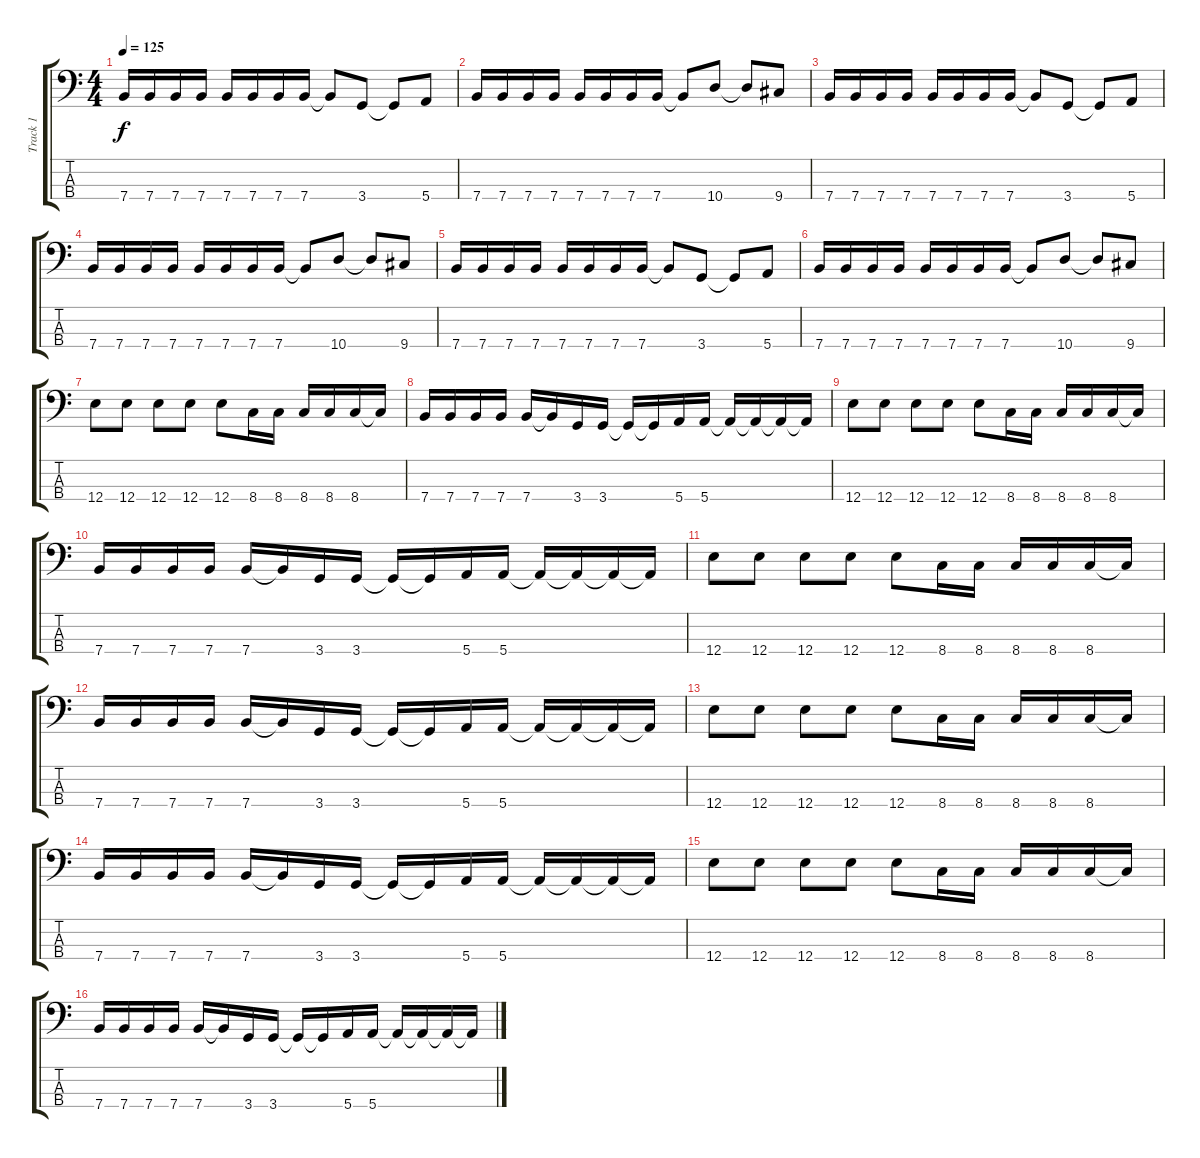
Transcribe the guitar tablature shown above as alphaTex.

\track ("Track 1" "Track 1") {instrument electricbasspick}
\staff {score tabs}
\tuning (G2 D2 A1 E1) {hide}
\ts (4 4)
\tempo 125
\clef f4
\ks c
7.4.16{dy f} 7.4.16 7.4.16 7.4.16 7.4.16 7.4.16 7.4.16 7.4.16 7.4{t}.8 3.4.8 3.4{t}.8 5.4.8 |
7.4.16 7.4.16 7.4.16 7.4.16 7.4.16 7.4.16 7.4.16 7.4.16 7.4{t}.8 10.4.8 10.4{t}.8 9.4.8 |
7.4.16 7.4.16 7.4.16 7.4.16 7.4.16 7.4.16 7.4.16 7.4.16 7.4{t}.8 3.4.8 3.4{t}.8 5.4.8 |
7.4.16 7.4.16 7.4.16 7.4.16 7.4.16 7.4.16 7.4.16 7.4.16 7.4{t}.8 10.4.8 10.4{t}.8 9.4.8 |
7.4.16 7.4.16 7.4.16 7.4.16 7.4.16 7.4.16 7.4.16 7.4.16 7.4{t}.8 3.4.8 3.4{t}.8 5.4.8 |
7.4.16 7.4.16 7.4.16 7.4.16 7.4.16 7.4.16 7.4.16 7.4.16 7.4{t}.8 10.4.8 10.4{t}.8 9.4.8 |
12.4.8 12.4.8 12.4.8 12.4.8 12.4.8 8.4.16 8.4.16 8.4.16 8.4.16 8.4.16 8.4{t}.16 |
7.4.16 7.4.16 7.4.16 7.4.16 7.4.16 7.4{t}.16 3.4.16 3.4.16 3.4{t}.16 3.4{t}.16 5.4.16 5.4.16 5.4{t}.16 5.4{t}.16 5.4{t}.16 5.4{t}.16 |
12.4.8 12.4.8 12.4.8 12.4.8 12.4.8 8.4.16 8.4.16 8.4.16 8.4.16 8.4.16 8.4{t}.16 |
7.4.16 7.4.16 7.4.16 7.4.16 7.4.16 7.4{t}.16 3.4.16 3.4.16 3.4{t}.16 3.4{t}.16 5.4.16 5.4.16 5.4{t}.16 5.4{t}.16 5.4{t}.16 5.4{t}.16 |
12.4.8 12.4.8 12.4.8 12.4.8 12.4.8 8.4.16 8.4.16 8.4.16 8.4.16 8.4.16 8.4{t}.16 |
7.4.16 7.4.16 7.4.16 7.4.16 7.4.16 7.4{t}.16 3.4.16 3.4.16 3.4{t}.16 3.4{t}.16 5.4.16 5.4.16 5.4{t}.16 5.4{t}.16 5.4{t}.16 5.4{t}.16 |
12.4.8 12.4.8 12.4.8 12.4.8 12.4.8 8.4.16 8.4.16 8.4.16 8.4.16 8.4.16 8.4{t}.16 |
7.4.16 7.4.16 7.4.16 7.4.16 7.4.16 7.4{t}.16 3.4.16 3.4.16 3.4{t}.16 3.4{t}.16 5.4.16 5.4.16 5.4{t}.16 5.4{t}.16 5.4{t}.16 5.4{t}.16 |
12.4.8 12.4.8 12.4.8 12.4.8 12.4.8 8.4.16 8.4.16 8.4.16 8.4.16 8.4.16 8.4{t}.16 |
7.4.16 7.4.16 7.4.16 7.4.16 7.4.16 7.4{t}.16 3.4.16 3.4.16 3.4{t}.16 3.4{t}.16 5.4.16 5.4.16 5.4{t}.16 5.4{t}.16 5.4{t}.16 5.4{t}.16
